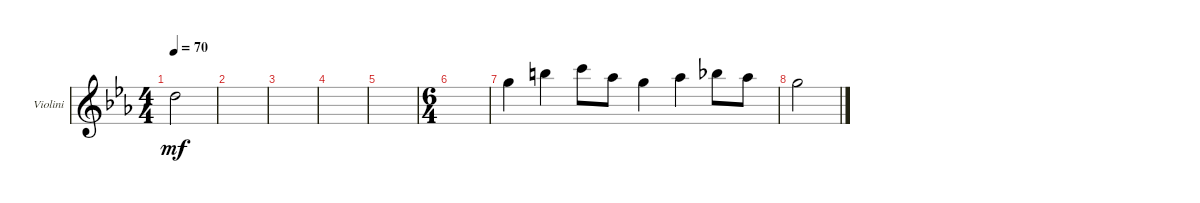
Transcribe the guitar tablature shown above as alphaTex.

\defaultSystemsLayout 4
\bracketExtendMode groupsimilarinstruments
\firstSystemTrackNameOrientation horizontal
\otherSystemsTrackNameOrientation horizontal
\track ("Violino" "Violini") {instrument violin}
\staff {score}
\tuning (E5 A4 D4 G3)
\ts (4 4)
\tempo 70
\clef g2
\ks cminor
5.2.2{dy mf} |
|
|
|
|
\ts (6 4)
|
3.1.4 7.1.4 8.1.8 11.2.8 10.2.4 11.2.4 13.2.8 11.2.8 |
10.2.2
